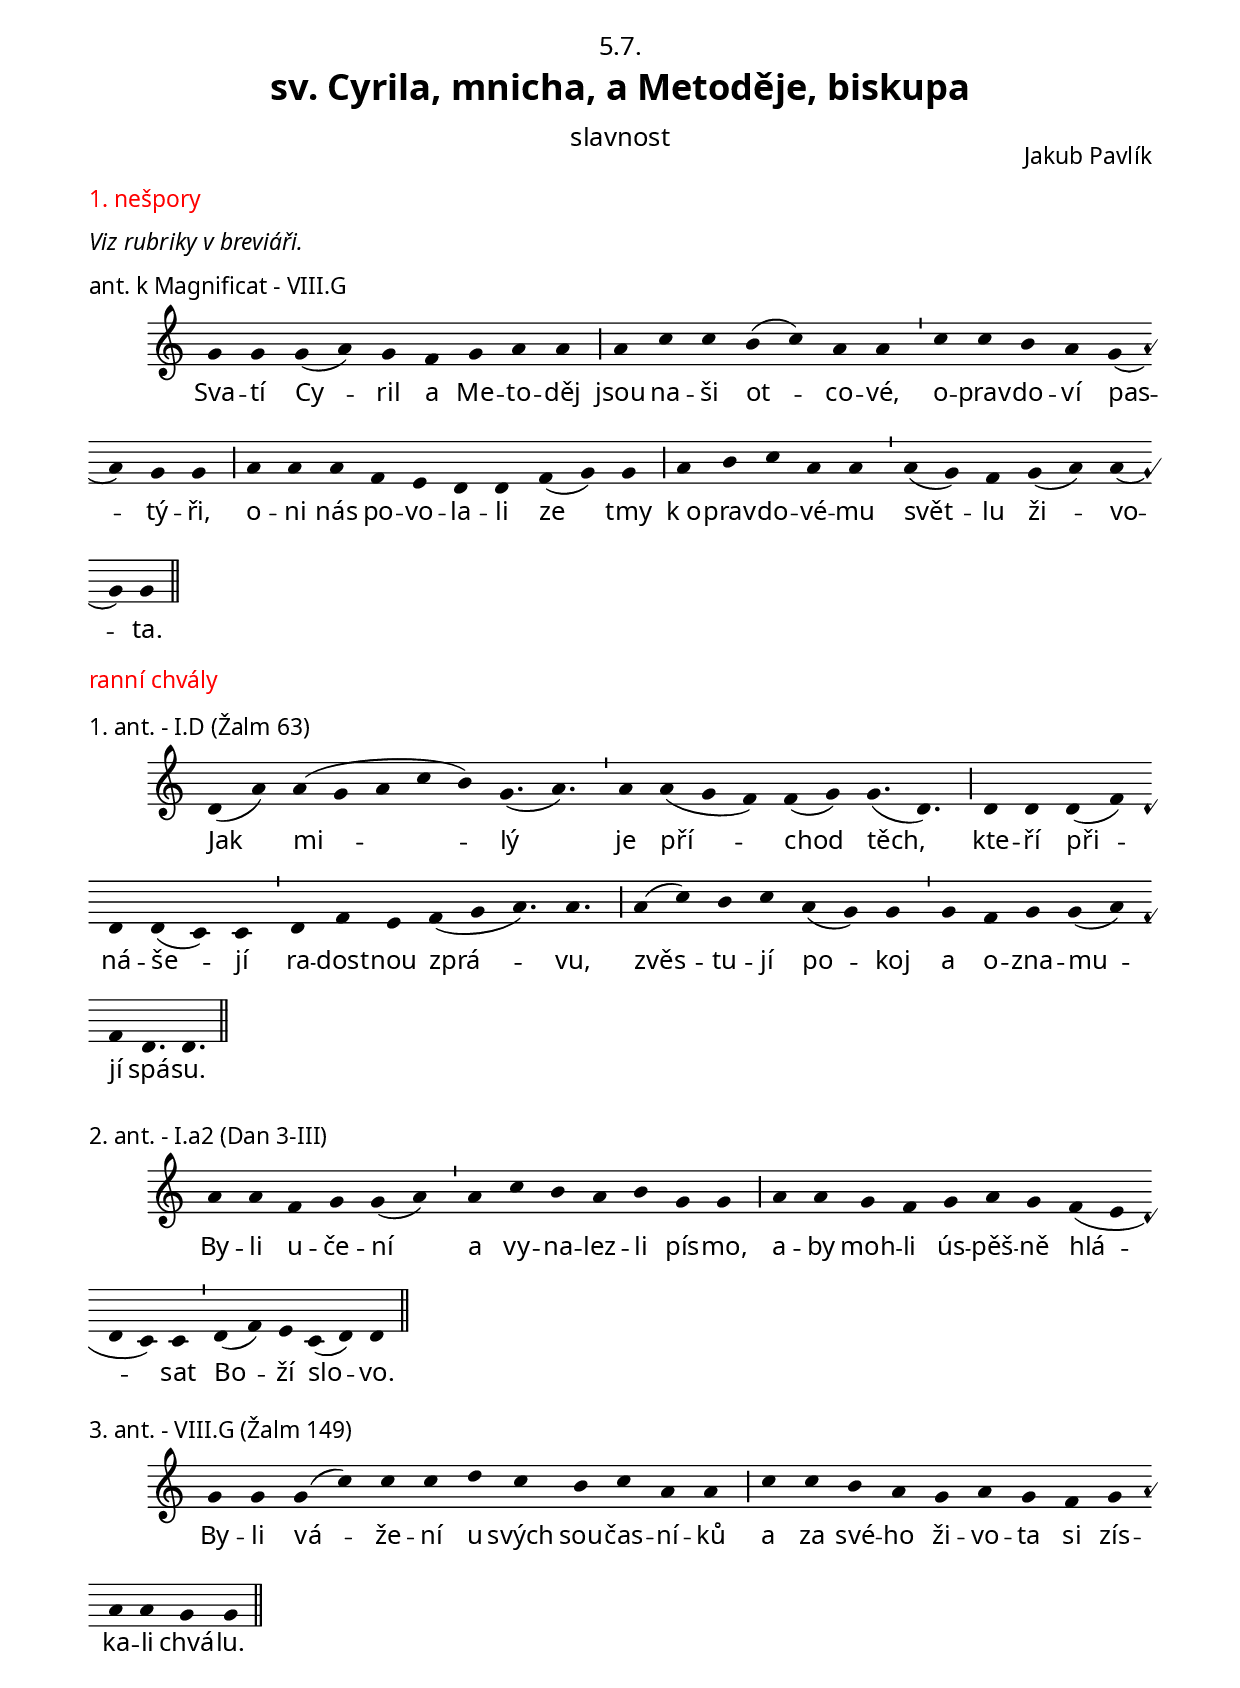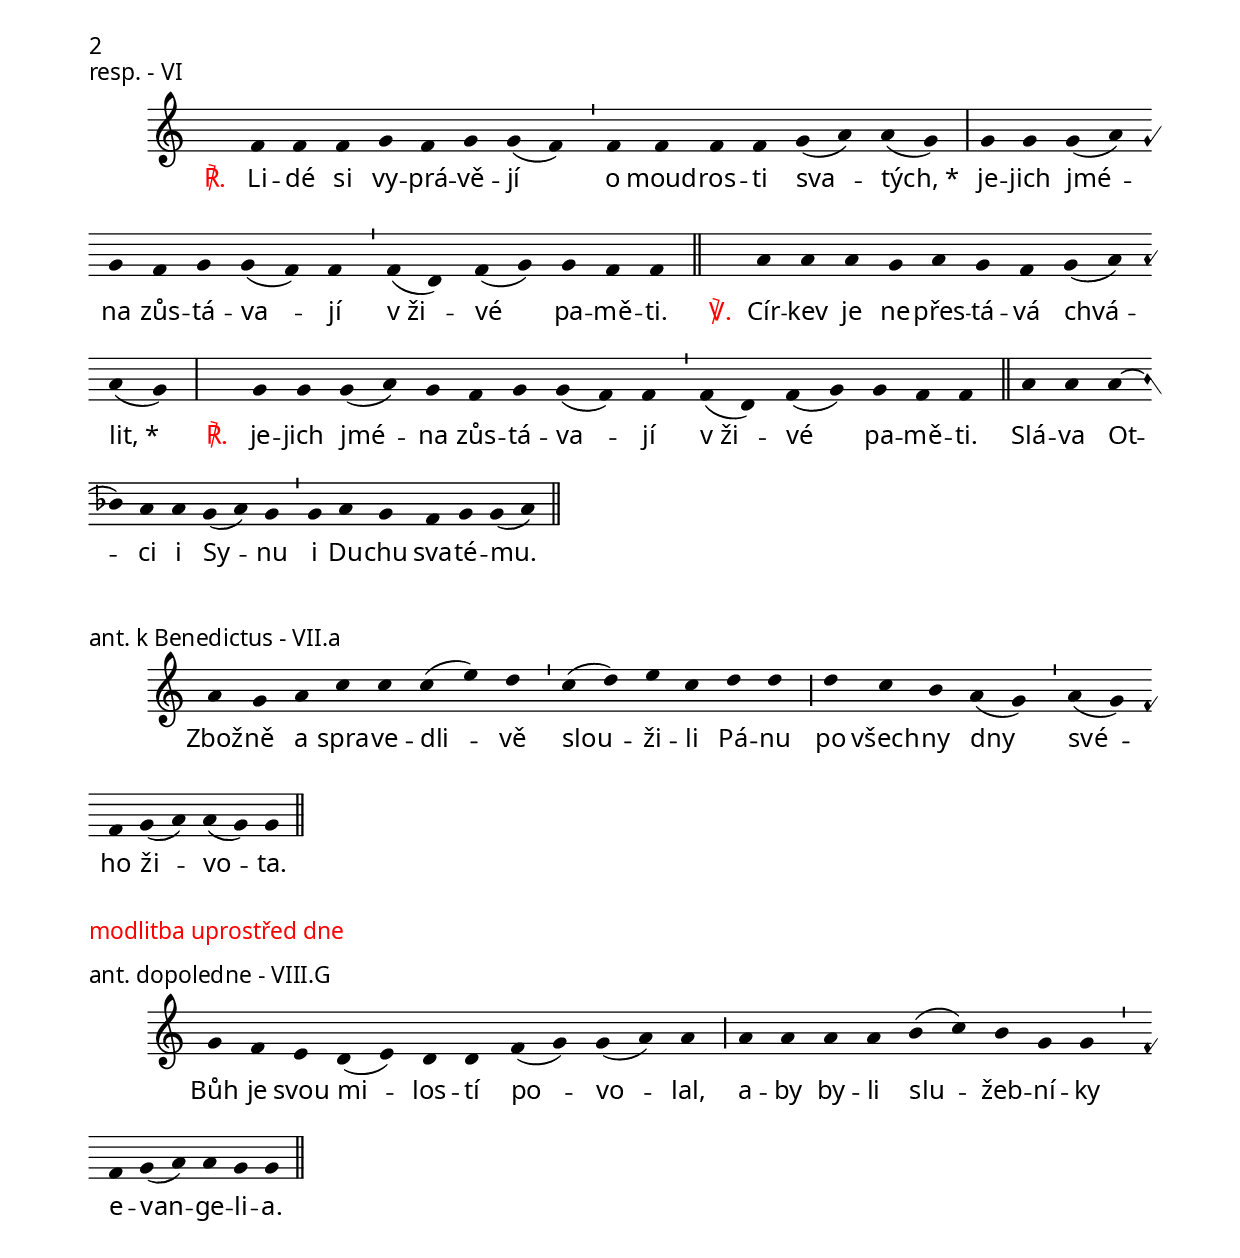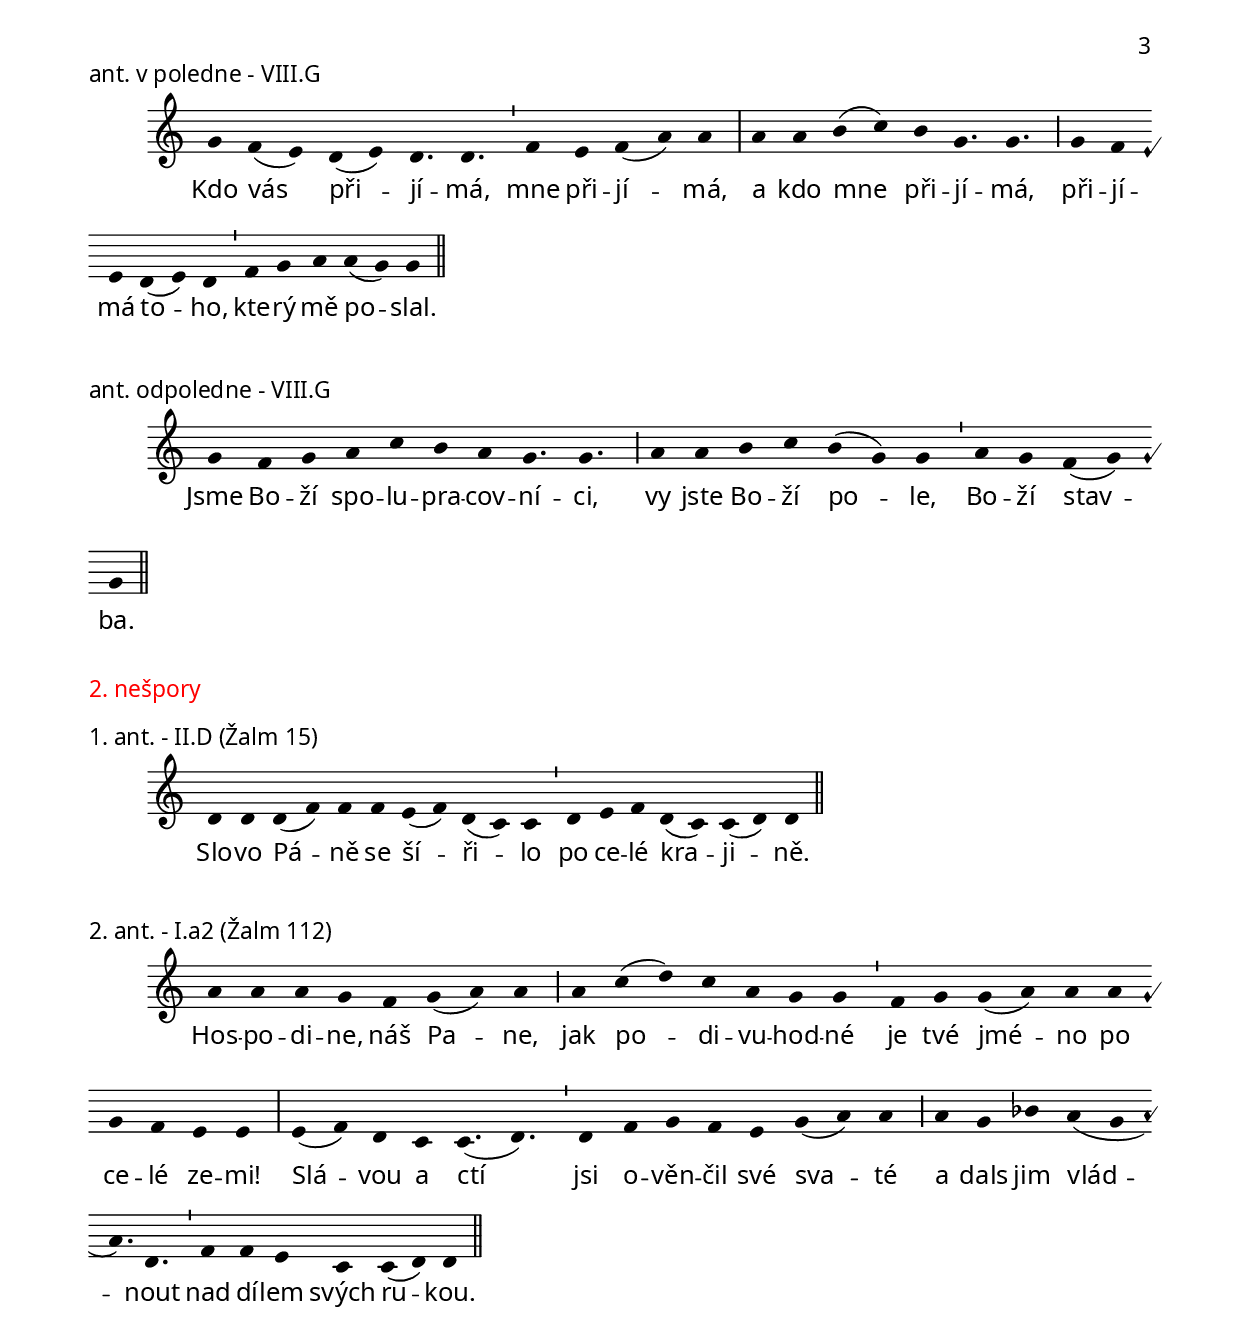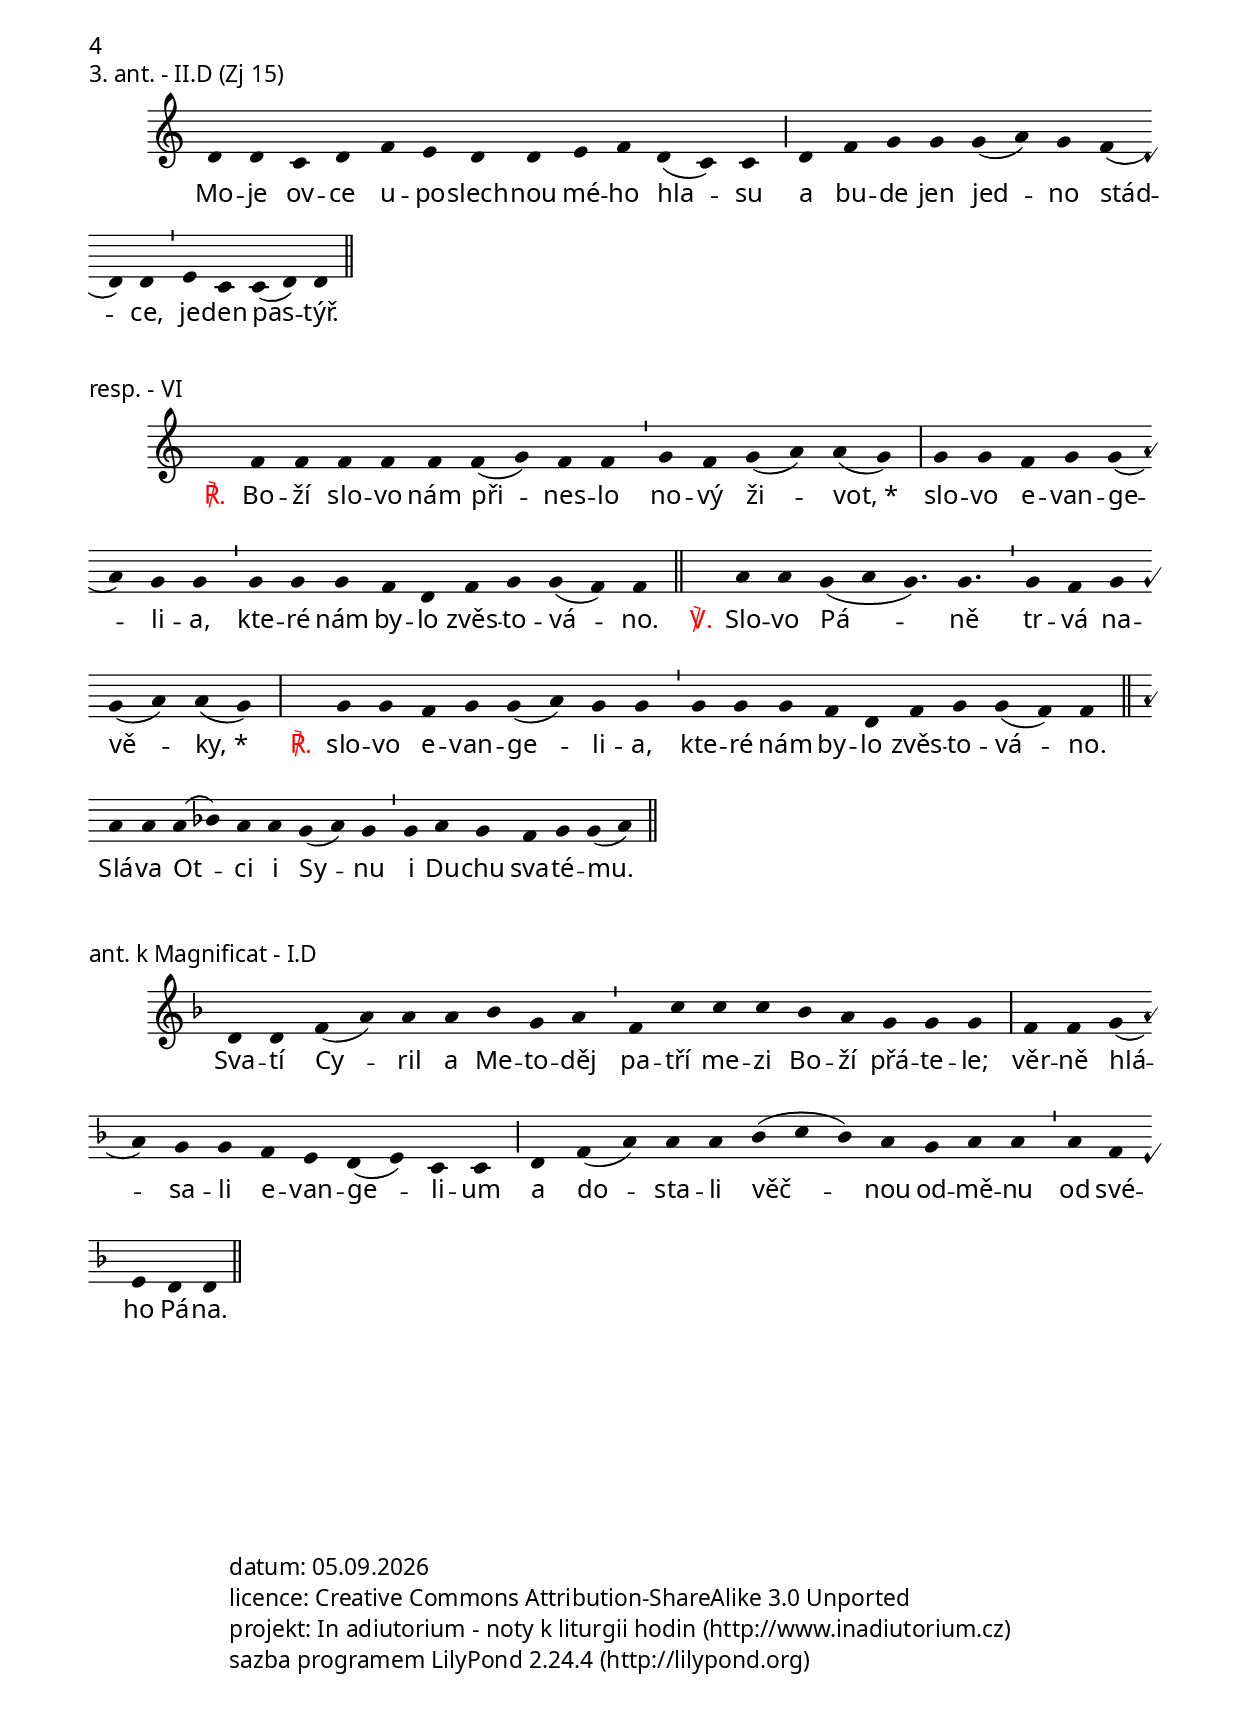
\version "2.15.40"

\include "../spolecne.ly"
\include "../dilyresponsorii.ly"

\header {
  title = \markup\titleSvatek
            "sv. Cyrila, mnicha, a Metoděje, biskupa"
            slavnost
            5.7.
  composer = "Jakub Pavlík"
}

\markup {\nadpisHodinka {"1. nešpory"}}

\markup\italic{Viz rubriky v breviáři.}

\score {
  \relative c'' {
    \choralniRezim
    g4 g g( a) g f g a a \barMaior
    a c c b( c) a a \barMin
    c c b a g( a) g g \barMaior
    a a a f e d d f( g) g \barMaior
    a b c a a \barMin
    a( g) f g( a) a( g) g \barFinalis
  }
  \addlyrics {
    Sva -- tí Cy -- ril a Me -- to -- děj
    jsou na -- ši ot -- co -- vé,
    o -- prav -- do -- ví pas -- tý -- ři,
    o -- ni nás po -- vo -- la -- li ze tmy
    k_o -- prav -- do -- vé -- mu svět -- lu ži -- vo -- ta.
  }
  \header {
    quid = "ant. k Magnificat"
    modus = "VIII"
    differentia = "G"
    psalmus = ""
    id = "1ne-amag"
    piece = \markup {\sestavTitulekBezZalmu}
  }
}

\markup {\nadpisHodinka {"ranní chvály"}}

\score {
  \relative c' {
    \choralniRezim
    d4( a') a( g a c b) g4.( a) \barMin
    a4 a( g f) f( g) g4.( d) \barMaior
    d4 d d( f) d d( c) c \barMin d f e f( g a4.) a \barMaior
    a4( c) b c a( g) g \barMin
    g f g g( a) f d4. d \barFinalis
  }
  \addlyrics {
    Jak mi -- lý
    je pří -- chod těch,
    kte -- ří při -- ná -- še -- jí ra -- dost -- nou zprá -- vu,
    zvěs -- tu -- jí po -- koj
    a o -- zna -- mu -- jí spá -- su.
  }
  \header {
    quid = "1. ant."
    modus = "I"
    differentia = "D"
    psalmus = "Žalm 63"
    placet = "2 melisma na _Jak_ je pochybné, ale do změny na jednoduché 'a'
    se mi moc nechce mj. i proto, že je divné mít za sebou antifony s diferencemi I.a a I.a2"
    id = "rch-a1"
    piece = \markup {\sestavTitulek}
  }
}

\score {
  \relative c'' {
    \choralniRezim
    a4 a f g g( a) \barMin a c b a b g g \barMaior
    a4 a g f g a g f( e d c) c \barMin d( f) e c( d) d \barFinalis
  }
  \addlyrics {
    By -- li u -- če -- ní a vy -- na -- lez -- li pís -- mo,
    a -- by moh -- li ús -- pěš -- ně hlá -- sat Bo -- ží slo -- vo.
  }
  \header {
    quid = "2. ant."
    modus = "I"
    differentia = "a2"
    psalmus = "Dan 3-III"
    placet = "3 _hlásat_ spíš lépe"
    id = "rch-a2"
    piece = \markup {\sestavTitulek}
  }
}

\score {
  \relative c'' {
    \choralniRezim
    g4 g g( c) c c d c b c a a \barMaior
    c c b a g a g f g a a g g \barFinalis
  }
  \addlyrics {
    By -- li vá -- že -- ní u svých sou -- čas -- ní -- ků
    a za své -- ho ži -- vo -- ta si zís -- ka -- li chvá -- lu.
  }
  \header {
    quid = "3. ant."
    modus = "VIII"
    differentia = "G"
    psalmus = "Žalm 149"
    id = "rch-a3"
    piece = \markup {\sestavTitulek}
  }
}

\pageBreak % ZLOM

\score {
  \relative c' {
    \choralniRezim

    % R
    \neviditelna f
    f4 f f g f g g( f) \barMin f f f f g( a) a( g) \barMax
    g g g( a) g f g g( f) f \barMin f( d) f( g) g f f \barFinalis
    % V
    \neviditelna a
    a4 a a g a g f g( a) a( g) \barMax
    % R
    \neviditelna a
    g g g( a) g f g g( f) f \barMin f( d) f( g) g f f \barFinalis
    % Slava
    \respVIdoxologie \barFinalis
  }
  \addlyrics {
    \Response Li -- dé si vy -- prá -- vě -- jí o moud -- ros -- ti sva -- tých,_*
    je -- jich jmé -- na zůs -- tá -- va -- jí v_ži -- vé pa -- mě -- ti.
    \Verse Cír -- kev je ne -- přes -- tá -- vá chvá -- lit,_*
    \Response je -- jich jmé -- na zůs -- tá -- va -- jí v_ži -- vé pa -- mě -- ti.
    \textRespDoxologie
  }
  \header {
    quid = "resp."
    modus = "VI"
    id = "rch-resp"
    fial = "commune/commune_ucitel.ly#rch-resp"
    piece = \markup {\sestavTitulekResp}
  }
}

\score {
  \relative c'' {
    \choralniRezim
    a4 g a c c c( e) d \barMin
    c( d) e c d d \barMaior
    d c b a( g) \barMin
    a( g) f g( a) a( g) g \barFinalis
  }
  \addlyrics {
    Zbož -- ně a spra -- ve -- dli -- vě slou -- ži -- li Pá -- nu
    po všech -- ny dny své -- ho ži -- vo -- ta.
  }
  \header {
    quid = "ant. k Benedictus"
    modus = "VII"
    differentia = "a"
    psalmus = ""
    id = "rch-aben"
    piece = \markup {\sestavTitulekBezZalmu}
  }
}

\markup {\nadpisHodinka {"modlitba uprostřed dne"}}

% Tri antifony na spolecne hudebni "tema", jestli se tomu
% tak da rict :)

\score {
  \relative c'' {
    \choralniRezim
    g f e d( e) d d f( g) g( a) a \barMaior
    a a a a b( c) b g g \barMin f g( a) a g g \barFinalis
  }
  \addlyrics {
    Bůh je svou mi -- los -- tí po -- vo -- lal,
    a -- by by -- li slu -- žeb -- ní -- ky e -- van -- ge -- li -- a.
  }
  \header {
    quid = "ant. dopoledne"
    modus = "VIII"
    differentia = "G"
    psalmus = ""
    id = "tercie"
    piece = \markup {\sestavTitulekBezZalmu}
  }
}

\score {
  \relative c'' {
    \choralniRezim
    g f( e) d( e) d4. d \barMin f4 e f( a) a \barMax
    a a b( c) b g4. g \barMaior
    g4 f e d( e) d \barMin f g a a( g) g \barFinalis
  }
  \addlyrics {
    Kdo vás při -- jí -- má, mne při -- jí -- má,
    a kdo mne při -- jí -- má,
    při -- jí -- má to -- ho, kte -- rý mě po -- slal.
  }
  \header {
    quid = "ant. v poledne"
    modus = "VIII"
    differentia = "G"
    psalmus = ""
    id = "sexta"
    piece = \markup {\sestavTitulekBezZalmu}
  }
}

\score {
  \relative c'' {
    \choralniRezim
    g4 f g a c b a g4. g \barMaior
    a4 a b c b( g) g \barMin a g f( g) g \barFinalis
  }
  \addlyrics {
    Jsme Bo -- ží spo -- lu -- pra -- cov -- ní -- ci,
    vy jste Bo -- ží po -- le, Bo -- ží stav -- ba.
  }
  \header {
    quid = "ant. odpoledne"
    modus = "VIII"
    differentia = "G"
    psalmus = ""
    id = "nona"
    piece = \markup {\sestavTitulekBezZalmu}
  }
}

\markup {\nadpisHodinka {"2. nešpory"}}

\score {
  \relative c' {
    \choralniRezim
    d4 d d( f) f f e( f) d( c) c \barMin
    d e f d( c) c( d) d \barFinalis
  }
  \addlyrics {
    Slo -- vo Pá -- ně se ší -- ři -- lo
    po ce -- lé kra -- ji -- ně.
  }
  \header {
    quid = "1. ant."
    modus = "II"
    differentia = "D"
    psalmus = "Žalm 15"
    id = "2ne-a1"
    piece = \markup {\sestavTitulek}
  }
}

\score {
  \relative c'' {
    \choralniRezim
    a4 a a g f g( a) a \barMaior
    a c( d) c a g g \barMin f g g( a) a a g f e e \barMax

    e( f) d c c4.( d) \barMin d4 f g f e g( a) a \barMaior
    a g bes a( g a4.) d, \barMin f4 f e c c( d) d \barFinalis
  }
  \addlyrics {
    Hos -- po -- di -- ne, náš Pa -- ne,
    jak po -- di -- vu -- hod -- né je tvé jmé -- no po ce -- lé ze -- mi!

    Slá -- vou a ctí jsi o -- věn -- čil své sva -- té
    a dals jim vlád -- nout nad dí -- lem svých ru -- kou.
  }
  \header {
    quid = "2. ant."
    modus = "I"
    differentia = "a2"
    psalmus = "Žalm 112"
    id = "2ne-a2"
    piece = \markup {\sestavTitulek}
  }
}

\pageBreak % ZLOM

\score {
  \relative c' {
    \choralniRezim
    d4 d c d f e d d e f d( c) c \barMaior
    d f g g g( a) g f( d) d \barMin
    e4 c c( d) d \barFinalis
  }
  \addlyrics {
    Mo -- je ov -- ce u -- po -- slech -- nou mé -- ho hla -- su
    a bu -- de jen jed -- no stád -- ce,
    je -- den pas -- týř.
  }
  \header {
    quid = "3. ant."
    modus = "II"
    differentia = "D"
    psalmus = "Zj 15"
    id = "2ne-a3"
    piece = \markup {\sestavTitulek}
  }
}

\score {
  \relative c' {
    \choralniRezim
    % R
    \neviditelna f
    f4 f f f f f( g) f f \barMin g f g( a) a( g) \barMax
    g g f g g( a) g g \barMin g g g f d f g g( f) f \barFinalis
    % V
    \neviditelna a
    a a g( a g4.) g \barMin g4 f g g( a) a( g) \barMax
    % R
    \neviditelna f
    g g f g g( a) g g \barMin g g g f d f g g( f) f \barFinalis
    % Slava
    \respVIdoxologie \barFinalis
  }
  \addlyrics {
    \Response Bo -- ží slo -- vo nám při -- nes -- lo no -- vý ži -- vot,_*
    slo -- vo e -- van -- ge -- li -- a, kte -- ré nám by -- lo zvěs -- to -- vá -- no.
    \Verse Slo -- vo Pá -- ně tr -- vá na -- vě -- ky,_*
    \Response slo -- vo e -- van -- ge -- li -- a, kte -- ré nám by -- lo zvěs -- to -- vá -- no.
    \textRespDoxologie
  }
  \header {
    quid = "resp."
    modus = "VI"
    id = "2ne-resp"
    piece = \markup {\sestavTitulekResp}
  }
}

\score {
  \relative c' {
    \choralniRezim
    \key f \major
    d4 d f( a) a a bes g a \barMin
    f c' c c bes a g g g \barMax
    f f g( a) g g f e d( e) c c \barMaior
    d f( a) a a bes( c bes) a g a a \barMin
    a f e d d \barFinalis
  }
  \addlyrics {
    Sva -- tí Cy -- ril a Me -- to -- děj
    pa -- tří me -- zi Bo -- ží přá -- te -- le;
    věr -- ně hlá -- sa -- li e -- van -- ge -- li -- um
    a do -- sta -- li věč -- nou od -- mě -- nu
    od své -- ho Pá -- na.
  }
  \header {
    quid = "ant. k Magnificat"
    modus = "I"
    differentia = "D"
    psalmus = ""
    placet = "má ne právě chorální ráz"
    id = "2ne-amag"
    piece = \markup {\sestavTitulekBezZalmu}
  }
}